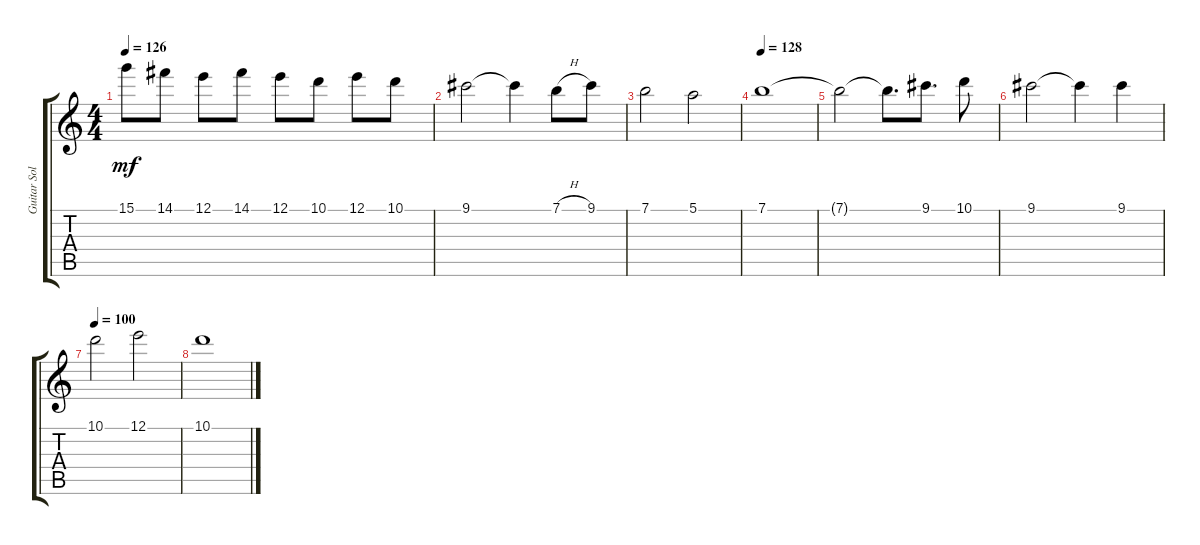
\track ("Guitar Solo" "Guitar Sol") {instrument distortionguitar}
\staff {score tabs}
\tuning (E4 B3 G3 D3 A2 E2) {hide}
\ts (4 4)
\tempo 126
\clef g2
\ks c
15.1.8{dy mf} 14.1.8 12.1.8 14.1.8 12.1.8 10.1.8 12.1.8 10.1.8 |
9.1.2 9.1{t}.4 7.1{h}.8 9.1.8 |
7.1.2 5.1.2 |
\tempo 128
7.1.1 |
7.1{t}.2 7.1{t}.8{d} 9.1.8{d} 10.1.8 |
9.1.2 9.1{t}.4 9.1.4 |
\tempo 100
10.1.2 12.1.2 |
10.1.1
